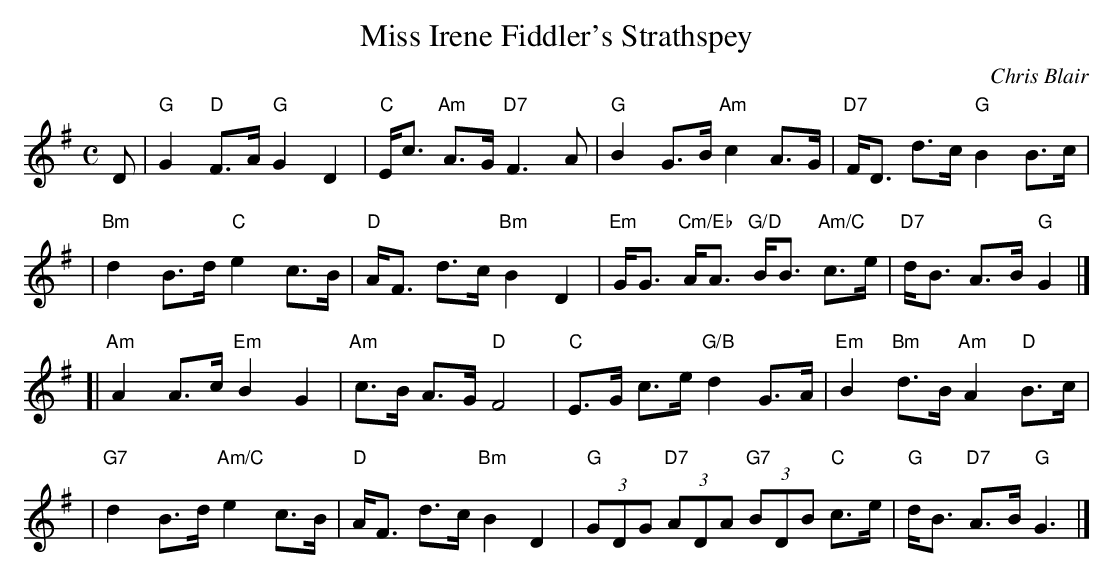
X:1
T: Miss Irene Fiddler's Strathspey
C: Chris Blair
M: C
L: 1/16
K: G
D2 \
| "G"G4 "D"F3A "G"G4 D4 | "C"Ec3 "Am"A3G "D7"F6 A2 \
| "G"B4 G3B "Am"c4 A3G | "D7"FD3 d3c "G"B4 B3c |
| "Bm"d4 B3d "C"e4 c3B | "D"AF3 d3c "Bm"B4 D4 \
| "Em"GG3 "Cm/Eb"AA3 "G/D"BB3 "Am/C"c3e | "D7"dB3 A3B "G"G4 |]
[|"Am"A4 A3c "Em"B4 G4 | "Am"c3B A3G "D"F8 \
| "C"E3G c3e "G/B"d4 G3A | "Em"B4 "Bm"d3B "Am"A4 "D"B3c |
| "G7"d4 B3d "Am/C"e4 c3B | "D"AF3 d3c "Bm"B4 D4 \
| "G"(3G2D2G2 "D7"(3A2D2A2 "G7"(3B2D2B2 "C"c3e | "G"dB3 "D7"A3B "G"G6 |]
